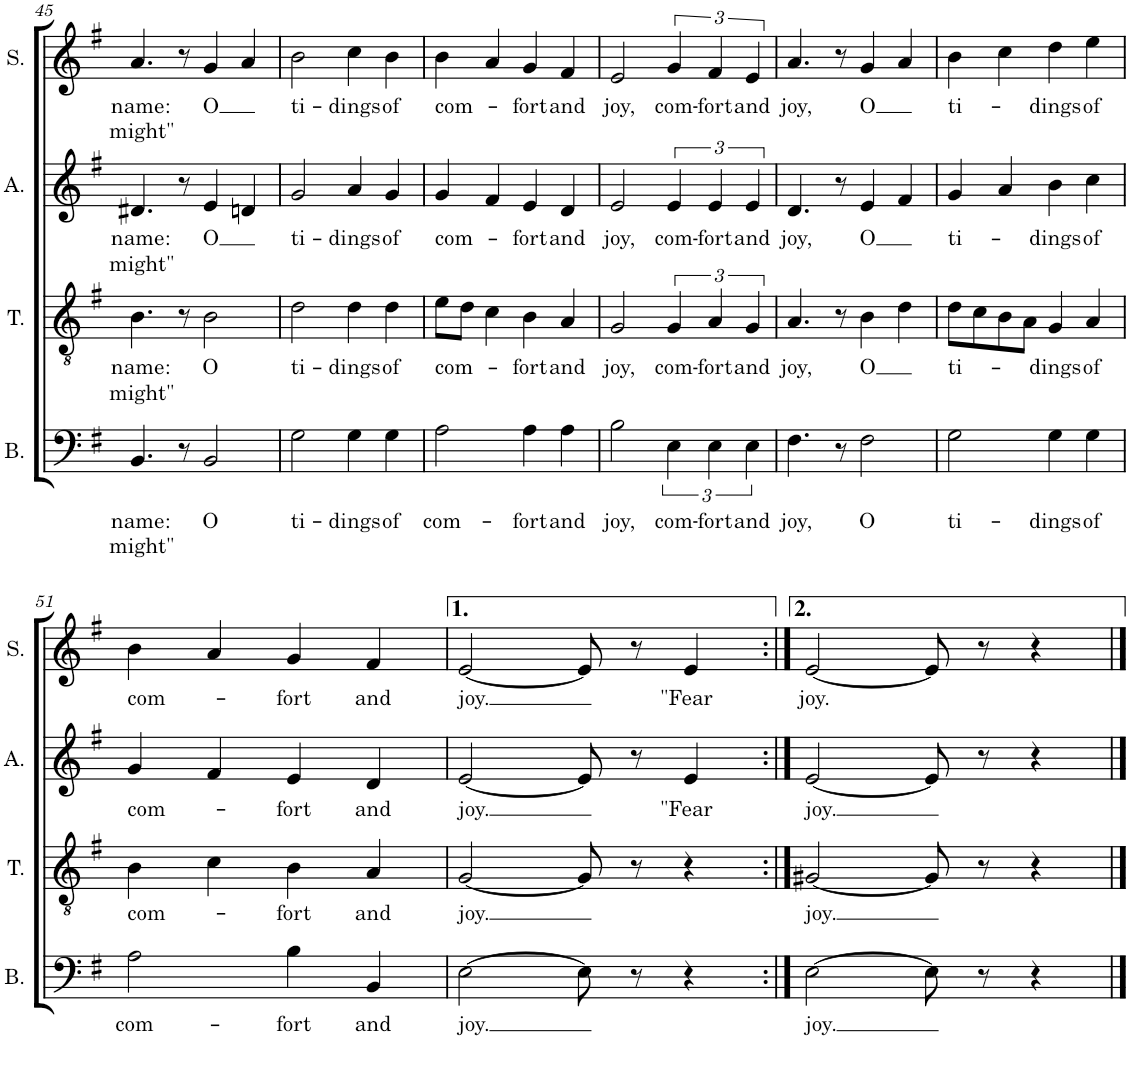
**kern	**text	**text	**kern	**text	**text	**kern	**text	**text	**kern	**text	**text
*part4	*part4	*part4	*part3	*part3	*part3	*part2	*part2	*part2	*part1	*part1	*part1
*staff4	*staff4	*staff4	*staff3	*staff3	*staff3	*staff2	*staff2	*staff2	*staff1	*staff1	*staff1
*I"Bass	*	*	*I"Tenor	*	*	*I"Alto	*	*	*I"Soprano	*	*
*I'B.	*	*	*I'T.	*	*	*I'A.	*	*	*I'S.	*	*
!!LO:PB:g=z
*clefF4	*	*	*clefGv2	*	*	*clefG2	*	*	*clefG2	*	*
*k[f#]	*	*	*k[f#]	*	*	*k[f#]	*	*	*k[f#]	*	*
*M2/2	*	*	*M2/2	*	*	*M2/2	*	*	*M2/2	*	*
*met(c|)	*	*	*met(c|)	*	*	*met(c|)	*	*	*met(c|)	*	*
=45	=45	=45	=45	=45	=45	=45	=45	=45	=45	=45	=45
!	!LO:LY:b	!LO:LY:b	!	!LO:LY:b	!LO:LY:b	!	!LO:LY:b	!LO:LY:b	!	!LO:LY:b	!LO:LY:b
4.BB/	name:	might"	4.B\	name:	might"	4.d#X/	name:	might"	4.a/	name:	might"
8r	.	.	8r	.	.	8r	.	.	8r	.	.
!	!LO:LY:b	!	!	!LO:LY:b	!	!	!LO:LY:b	!	!	!LO:LY:b	!
2BB/	O	.	2B\	O	.	4e/	O	.	4g/	O	.
.	.	.	.	.	.	4dn/	.	.	4a/	.	.
=46	=46	=46	=46	=46	=46	=46	=46	=46	=46	=46	=46
!	!LO:LY:b	!	!	!LO:LY:b	!	!	!LO:LY:b	!	!	!LO:LY:b	!
2G\	ti-	.	2d\	ti-	.	2g/	ti-	.	2b\	ti-	.
!	!LO:LY:b	!	!	!LO:LY:b	!	!	!LO:LY:b	!	!	!LO:LY:b	!
4G\	-dings	.	4d\	-dings	.	4a/	-dings	.	4cc\	-dings	.
!	!LO:LY:b	!	!	!LO:LY:b	!	!	!LO:LY:b	!	!	!LO:LY:b	!
4G\	of	.	4d\	of	.	4g/	of	.	4b\	of	.
=47	=47	=47	=47	=47	=47	=47	=47	=47	=47	=47	=47
!	!LO:LY:b	!	!	!LO:LY:b	!	!	!LO:LY:b	!	!	!LO:LY:b	!
2A\	com-	.	8e\L	com-	.	4g/	com-	.	4b\	com-	.
.	.	.	8d\J	.	.	.	.	.	.	.	.
.	.	.	4c\	.	.	4f#/	.	.	4a/	.	.
!	!LO:LY:b	!	!	!LO:LY:b	!	!	!LO:LY:b	!	!	!LO:LY:b	!
4A\	-fort	.	4B\	-fort	.	4e/	-fort	.	4g/	-fort	.
!	!LO:LY:b	!	!	!LO:LY:b	!	!	!LO:LY:b	!	!	!LO:LY:b	!
4A\	and	.	4A/	and	.	4d/	and	.	4f#/	and	.
=48	=48	=48	=48	=48	=48	=48	=48	=48	=48	=48	=48
!	!LO:LY:b	!	!	!LO:LY:b	!	!	!LO:LY:b	!	!	!LO:LY:b	!
2B\	joy,	.	2G/	joy,	.	2e/	joy,	.	2e/	joy,	.
!	!LO:LY:b	!	!	!LO:LY:b	!	!	!LO:LY:b	!	!	!LO:LY:b	!
6E\	com-	.	6G/	com-	.	6e/	com-	.	6g/	com-	.
!	!LO:LY:b	!	!	!LO:LY:b	!	!	!LO:LY:b	!	!	!LO:LY:b	!
6E\	-fort	.	6A/	-fort	.	6e/	-fort	.	6f#/	-fort	.
!	!LO:LY:b	!	!	!LO:LY:b	!	!	!LO:LY:b	!	!	!LO:LY:b	!
6E\	and	.	6G/	and	.	6e/	and	.	6e/	and	.
=49	=49	=49	=49	=49	=49	=49	=49	=49	=49	=49	=49
!	!LO:LY:b	!	!	!LO:LY:b	!	!	!LO:LY:b	!	!	!LO:LY:b	!
4.F#\	joy,	.	4.A/	joy,	.	4.d/	joy,	.	4.a/	joy,	.
8r	.	.	8r	.	.	8r	.	.	8r	.	.
!	!LO:LY:b	!	!	!LO:LY:b	!	!	!LO:LY:b	!	!	!LO:LY:b	!
2F#\	O	.	4B\	O	.	4e/	O	.	4g/	O	.
.	.	.	4d\	.	.	4f#/	.	.	4a/	.	.
=50	=50	=50	=50	=50	=50	=50	=50	=50	=50	=50	=50
!	!LO:LY:b	!	!	!LO:LY:b	!	!	!LO:LY:b	!	!	!LO:LY:b	!
2G\	ti-	.	8d\L	ti-	.	4g/	ti-	.	4b\	ti-	.
.	.	.	8c\	.	.	.	.	.	.	.	.
.	.	.	8B\	.	.	4a/	.	.	4cc\	.	.
.	.	.	8A\J	.	.	.	.	.	.	.	.
!	!LO:LY:b	!	!	!LO:LY:b	!	!	!LO:LY:b	!	!	!LO:LY:b	!
4G\	-dings	.	4G/	-dings	.	4b\	-dings	.	4dd\	-dings	.
!	!LO:LY:b	!	!	!LO:LY:b	!	!	!LO:LY:b	!	!	!LO:LY:b	!
4G\	of	.	4A/	of	.	4cc\	of	.	4ee\	of	.
!!LO:LB:g=z
=51	=51	=51	=51	=51	=51	=51	=51	=51	=51	=51	=51
!	!LO:LY:b	!	!	!LO:LY:b	!	!	!LO:LY:b	!	!	!LO:LY:b	!
2A\	com-	.	4B\	com-	.	4g/	com-	.	4b\	com-	.
.	.	.	4c\	.	.	4f#/	.	.	4a/	.	.
!	!LO:LY:b	!	!	!LO:LY:b	!	!	!LO:LY:b	!	!	!LO:LY:b	!
4B\	-fort	.	4B\	-fort	.	4e/	-fort	.	4g/	-fort	.
!	!LO:LY:b	!	!	!LO:LY:b	!	!	!LO:LY:b	!	!	!LO:LY:b	!
4BB/	and	.	4A/	and	.	4d/	and	.	4f#/	and	.
=52	=52	=52	=52	=52	=52	=52	=52	=52	=52	=52	=52
!	!LO:LY:b	!	!	!LO:LY:b	!	!	!LO:LY:b	!	!	!LO:LY:b	!
[2E\	joy.	.	[2G/	joy.	.	[2e/	joy.	.	[2e/	joy.	.
8E\]	.	.	8G/]	.	.	8e/]	.	.	8e/]	.	.
8r	.	.	8r	.	.	8r	.	.	8r	.	.
!	!	!	!	!	!	!	!LO:LY:b	!	!	!LO:LY:b	!
4r	.	.	4r	.	.	4e/	"Fear	.	4e/	"Fear	.
=53:|!	=53:|!	=53:|!	=53:|!	=53:|!	=53:|!	=53:|!	=53:|!	=53:|!	=53:|!	=53:|!	=53:|!
!	!LO:LY:b	!	!	!LO:LY:b	!	!	!LO:LY:b	!	!	!LO:LY:b	!
[2E\	joy.	.	[2G#X/	joy.	.	[2e/	joy.	.	[2e/	joy.	.
8E\]	.	.	8G#/]	.	.	8e/]	.	.	8e/]	.	.
8r	.	.	8r	.	.	8r	.	.	8r	.	.
4r	.	.	4r	.	.	4r	.	.	4r	.	.
==	==	==	==	==	==	==	==	==	==	==	==
*-	*-	*-	*-	*-	*-	*-	*-	*-	*-	*-	*-
